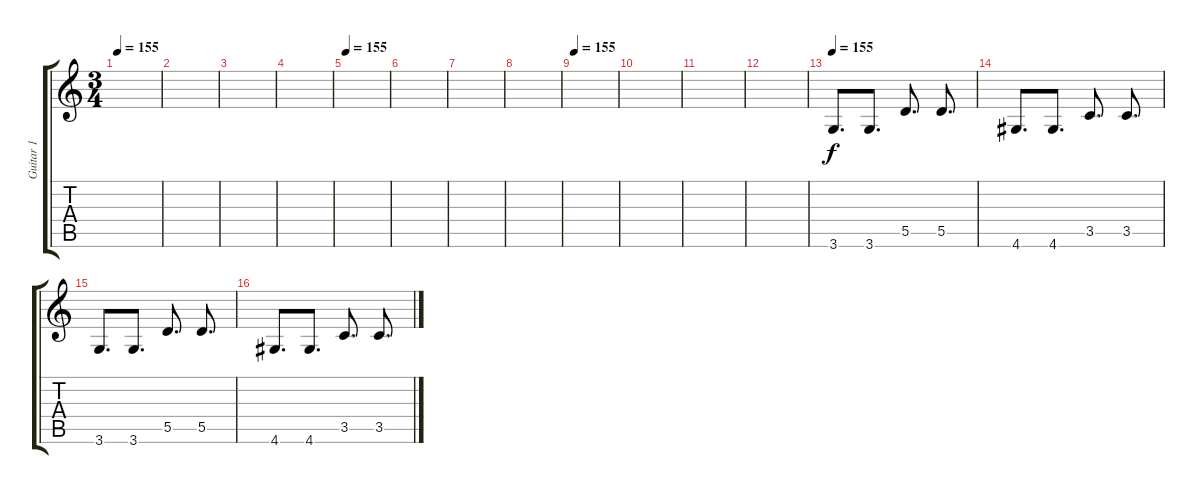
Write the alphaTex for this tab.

\track ("Guitar 1" "Guitar 1") {instrument overdrivenguitar}
\staff {score tabs}
\tuning (E4 B3 G3 D3 A2 E2) {hide}
\ts (3 4)
\tempo 155
\clef g2
\ks c
|
|
|
|
\tempo 155
|
|
|
|
\tempo 155
|
|
|
|
\tempo 155
3.6.8{d volume 8} 3.6.8{d} 5.5.8{d} 5.5.8{d} |
4.6.8{d} 4.6.8{d} 3.5.8{d} 3.5.8{d} |
3.6.8{d} 3.6.8{d} 5.5.8{d} 5.5.8{d} |
4.6.8{d} 4.6.8{d} 3.5.8{d} 3.5.8{d}
